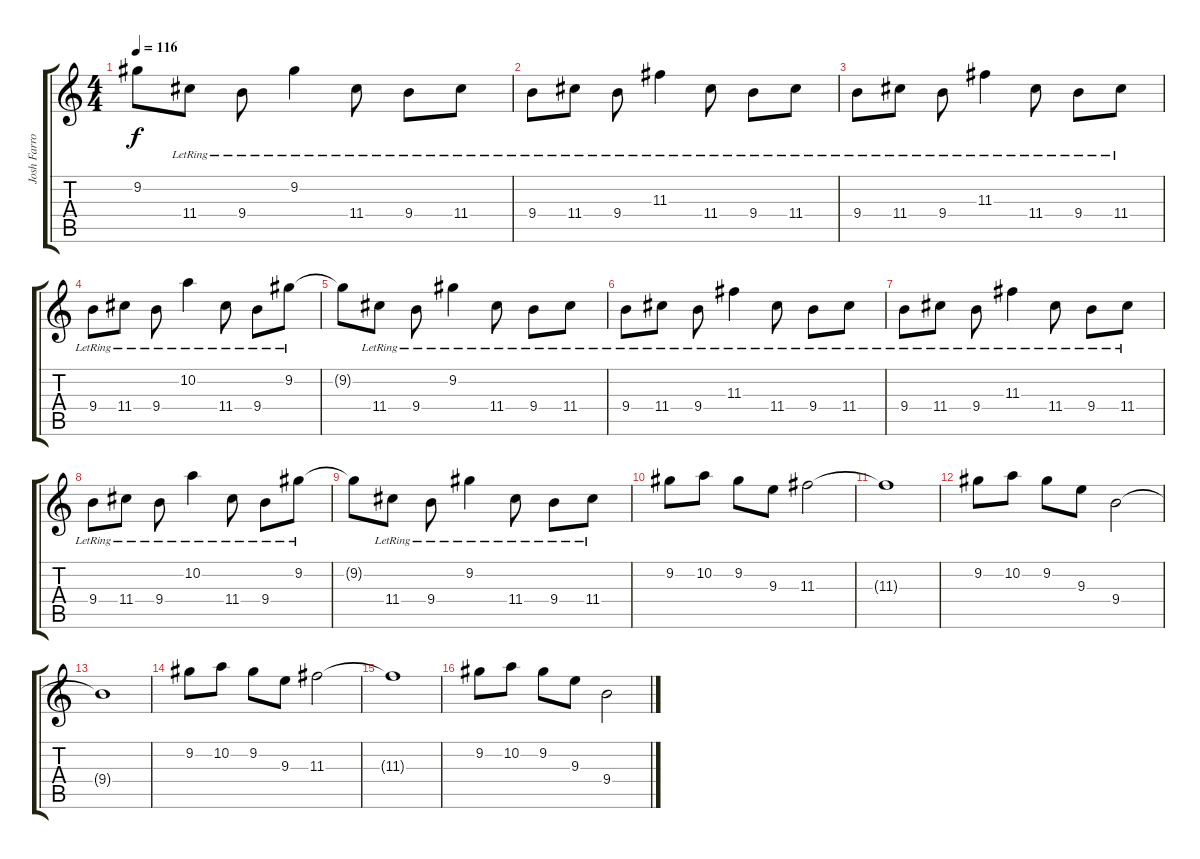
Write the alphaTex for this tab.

\track ("Josh Farro" "Josh Farro") {instrument electricguitarjazz}
\staff {score tabs}
\tuning (E4 B3 G3 D3 A2 E2) {hide}
\ts (4 4)
\tempo 116
\clef g2
\ks c
9.2{t}.8{dy f} 11.4{lr}.8 9.4{lr}.8 9.2{lr}.4 11.4{lr}.8 9.4{lr}.8 11.4{lr}.8 |
9.4{lr}.8 11.4{lr}.8 9.4{lr}.8 11.3{lr}.4 11.4{lr}.8 9.4{lr}.8 11.4{lr}.8 |
9.4{lr}.8 11.4{lr}.8 9.4{lr}.8 11.3{lr}.4 11.4{lr}.8 9.4{lr}.8 11.4{lr}.8 |
9.4{lr}.8 11.4{lr}.8 9.4{lr}.8 10.2{lr}.4 11.4{lr}.8 9.4{lr}.8 9.2{lr}.8 |
9.2{t}.8 11.4{lr}.8 9.4{lr}.8 9.2{lr}.4 11.4{lr}.8 9.4{lr}.8 11.4{lr}.8 |
9.4{lr}.8 11.4{lr}.8 9.4{lr}.8 11.3{lr}.4 11.4{lr}.8 9.4{lr}.8 11.4{lr}.8 |
9.4{lr}.8 11.4{lr}.8 9.4{lr}.8 11.3{lr}.4 11.4{lr}.8 9.4{lr}.8 11.4{lr}.8 |
9.4{lr}.8 11.4{lr}.8 9.4{lr}.8 10.2{lr}.4 11.4{lr}.8 9.4{lr}.8 9.2{lr}.8 |
9.2{t}.8 11.4{lr}.8 9.4{lr}.8 9.2{lr}.4 11.4{lr}.8 9.4{lr}.8 11.4{lr}.8 |
9.2.8{volume 13 instrument distortionguitar} 10.2.8 9.2.8 9.3.8 11.3.2 |
11.3{t}.1 |
9.2.8 10.2.8 9.2.8 9.3.8 9.4.2 |
9.4{t}.1 |
9.2.8 10.2.8 9.2.8 9.3.8 11.3.2 |
11.3{t}.1 |
9.2.8 10.2.8 9.2.8 9.3.8 9.4.2
